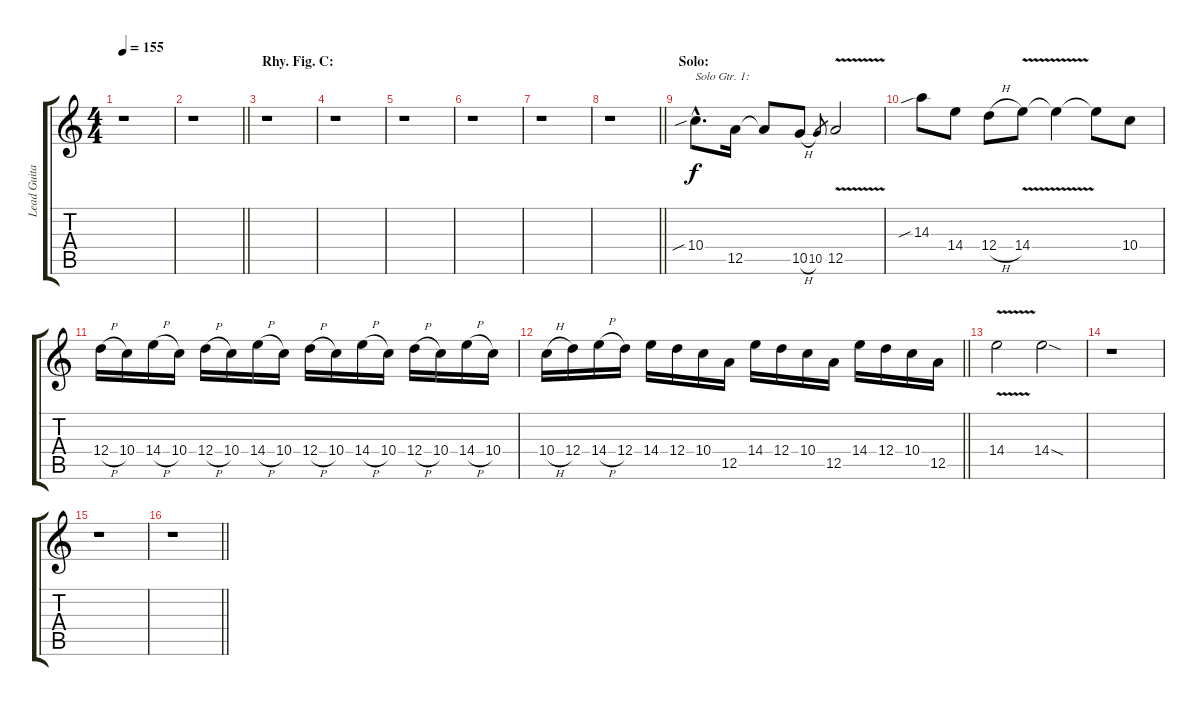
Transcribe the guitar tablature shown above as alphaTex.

\track ("Lead Guitar I" "Lead Guita") {instrument distortionguitar}
\staff {score tabs}
\tuning (E4 B3 G3 D3 A2 E2) {hide}
\ts (4 4)
\tempo 155
\clef g2
\ks c
r.1{dy f} |
\barLineRight lightlight
r.1 |
\section ("" "Rhy. Fig. C:")
r.1 |
r.1 |
r.1 |
r.1 |
r.1 |
\barLineRight lightlight
r.1 |
\section ("" "Solo:")
10.4{sib hac}.8{d txt "Solo Gtr. 1:"} 12.5.16 12.5{t}.8 10.5{h}.8 10.5.8{gr} 12.5{v}.2 |
14.3{sib}.8 14.4.8 12.4{h}.8 14.4{v}.8 14.4{t}.4 14.4{t}.8 10.4.8 |
12.4{h}.16 10.4.16 14.4{h}.16 10.4.16 12.4{h}.16 10.4.16 14.4{h}.16 10.4.16 12.4{h}.16 10.4.16 14.4{h}.16 10.4.16 12.4{h}.16 10.4.16 14.4{h}.16 10.4.16 |
\barLineRight lightlight
10.4{h}.16 12.4.16 14.4{h}.16 12.4.16 14.4.16 12.4.16 10.4.16 12.5.16 14.4.16 12.4.16 10.4.16 12.5.16 14.4.16 12.4.16 10.4.16 12.5.16 |
14.4{v}.2 14.4{sod}.2 |
r.1 |
r.1 |
\barLineRight lightlight
r.1
